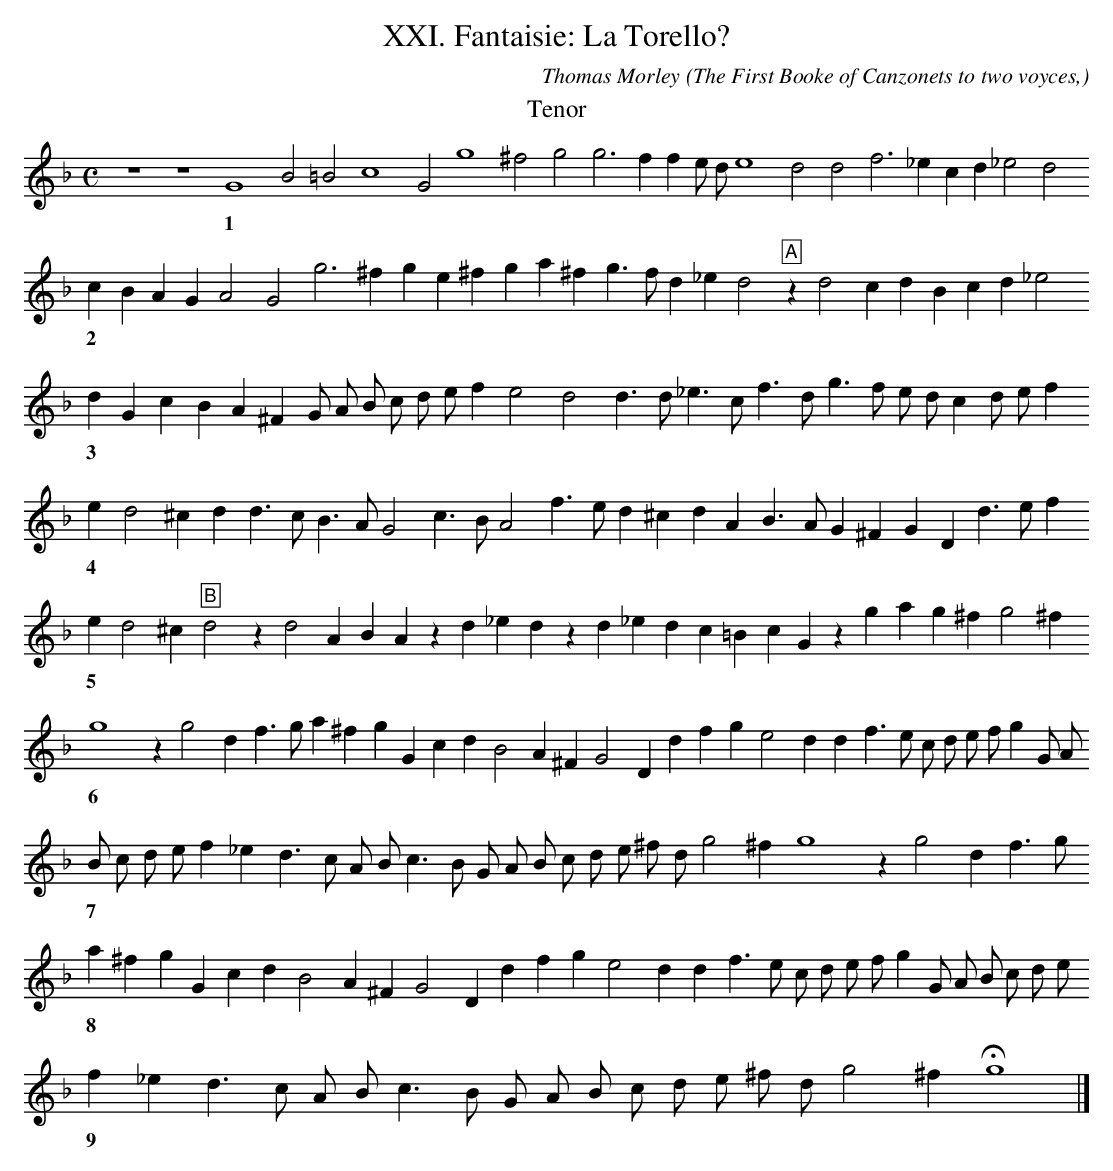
X:1
T:XXI. Fantaisie: La Torello?
O: The First Booke of Canzonets to two voyces,
C: Thomas Morley
M:C
L:1/4
K: F
T:Tenor
K:F -8va
z4 z4 G4 B2 =B2 c4 G2 g4 ^f2 g2 g3f f e/ d/ e4 d2 d2 f3 _e c d _e2 d2
w:1
c B A G A2 G2 g3 ^f g e ^f g a ^f g > f d _e d2 "A"z d2 c d B c d _e2
w:2
d G c B A ^F G/ A/ B/ c/ d/ e/ f e2 d2 d > d _e > c f > d g > f e/ d/ c d/ e/ f
w:3
e d2 ^c d d > c B > A G2 c > B A2 f > e d ^c d A B > A G ^F G D d > e f
w:4
e d2 ^c "B"d2 z d2 A B A z d _e d z d _e d c =B c G z g a g ^f g2 ^f
w:5
g4 z g2 d f > g a ^f g G c d B2 A ^F G2 D d f g e2 d d f > e c/ d/ e/ f/ g G/ A/
w:6
 B/ c/ d/ e/ f _e d > c A/ B/ c > B G/ A/ B/ c/ d/ e/ ^f/ d/ g2 ^f g4 z g2 d f > g
w:7
a ^f g G c d B2 A ^F G2 D d f g e2 d d f > e c/ d/ e/ f/ g G/ A/ B/ c/ d/ e/
w:8
f _e d > c A/ B/ c > B G/ A/ B/ c/ d/ e/ ^f/ d/ g2 ^f Hg4 |]
w:9
